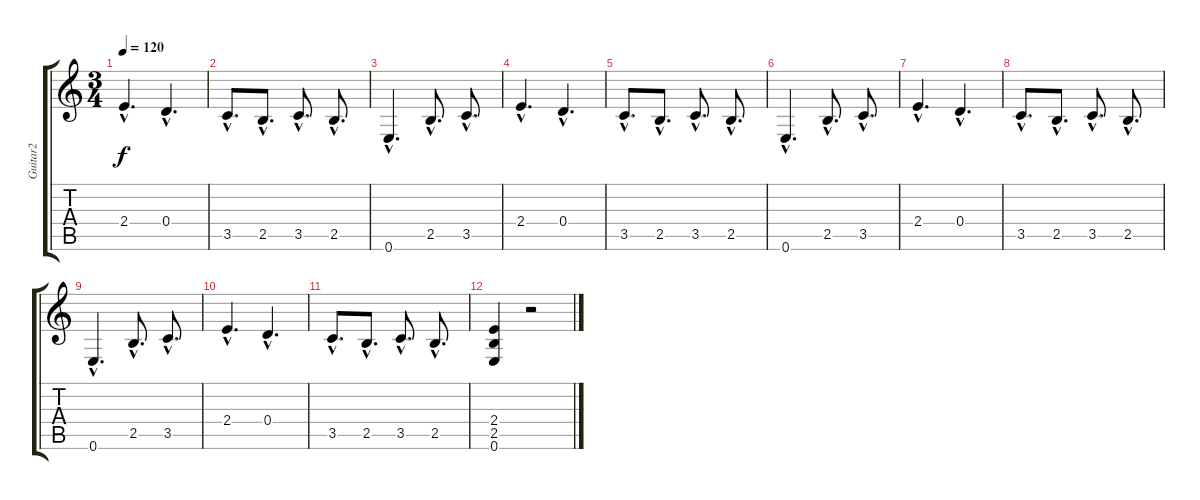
\track ("Guitar2" "Guitar2") {instrument overdrivenguitar}
\staff {score tabs}
\tuning (E4 B3 G3 D3 A2 E2) {hide}
\ts (3 4)
\tempo 120
\clef g2
\ks c
2.4{hac}.4{d dy f} 0.4{hac}.4{d} |
3.5{hac}.8{d} 2.5{hac}.8{d} 3.5{hac}.8{d} 2.5{hac}.8{d} |
0.6{hac}.4{d} 2.5{hac}.8{d} 3.5{hac}.8{d} |
2.4{hac}.4{d} 0.4{hac}.4{d} |
3.5{hac}.8{d} 2.5{hac}.8{d} 3.5{hac}.8{d} 2.5{hac}.8{d} |
0.6{hac}.4{d} 2.5{hac}.8{d} 3.5{hac}.8{d} |
2.4{hac}.4{d} 0.4{hac}.4{d} |
3.5{hac}.8{d} 2.5{hac}.8{d} 3.5{hac}.8{d} 2.5{hac}.8{d} |
0.6{hac}.4{d} 2.5{hac}.8{d} 3.5{hac}.8{d} |
2.4{hac}.4{d} 0.4{hac}.4{d} |
3.5{hac}.8{d} 2.5{hac}.8{d} 3.5{hac}.8{d} 2.5{hac}.8{d} |
(2.4 2.5 0.6).4 r.2
